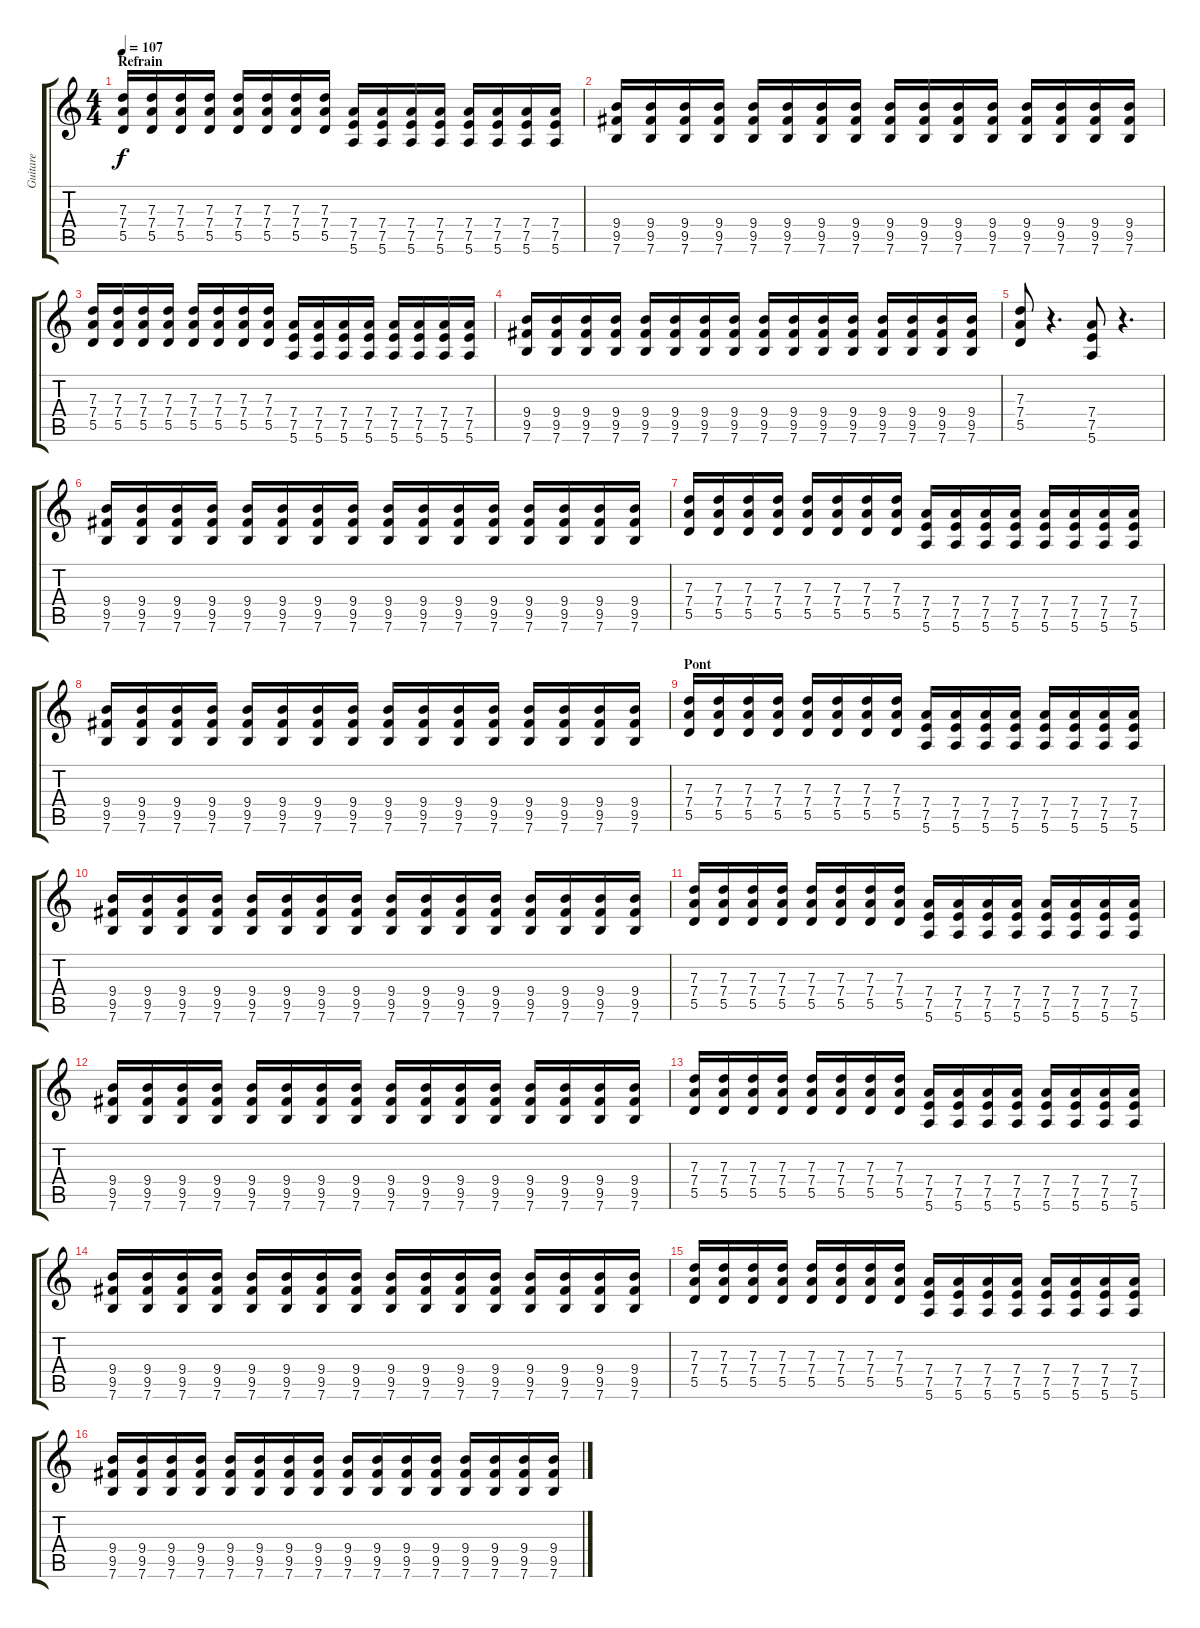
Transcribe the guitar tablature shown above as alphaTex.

\track ("Guitare" "Guitare") {instrument overdrivenguitar}
\staff {score tabs}
\tuning (E4 B3 G3 D3 A2 E2) {hide}
\ts (4 4)
\section ("" "Refrain")
\tempo 107
\clef g2
\ks c
(7.3 7.4 5.5).16{dy f} (7.3 7.4 5.5).16 (7.3 7.4 5.5).16 (7.3 7.4 5.5).16 (7.3 7.4 5.5).16 (7.3 7.4 5.5).16 (7.3 7.4 5.5).16 (7.3 7.4 5.5).16 (7.4 7.5 5.6).16 (7.4 7.5 5.6).16 (7.4 7.5 5.6).16 (7.4 7.5 5.6).16 (7.4 7.5 5.6).16 (7.4 7.5 5.6).16 (7.4 7.5 5.6).16 (7.4 7.5 5.6).16 |
(9.4 9.5 7.6).16 (9.4 9.5 7.6).16 (9.4 9.5 7.6).16 (9.4 9.5 7.6).16 (9.4 9.5 7.6).16 (9.4 9.5 7.6).16 (9.4 9.5 7.6).16 (9.4 9.5 7.6).16 (9.4 9.5 7.6).16 (9.4 9.5 7.6).16 (9.4 9.5 7.6).16 (9.4 9.5 7.6).16 (9.4 9.5 7.6).16 (9.4 9.5 7.6).16 (9.4 9.5 7.6).16 (9.4 9.5 7.6).16 |
(7.3 7.4 5.5).16 (7.3 7.4 5.5).16 (7.3 7.4 5.5).16 (7.3 7.4 5.5).16 (7.3 7.4 5.5).16 (7.3 7.4 5.5).16 (7.3 7.4 5.5).16 (7.3 7.4 5.5).16 (7.4 7.5 5.6).16 (7.4 7.5 5.6).16 (7.4 7.5 5.6).16 (7.4 7.5 5.6).16 (7.4 7.5 5.6).16 (7.4 7.5 5.6).16 (7.4 7.5 5.6).16 (7.4 7.5 5.6).16 |
(9.4 9.5 7.6).16 (9.4 9.5 7.6).16 (9.4 9.5 7.6).16 (9.4 9.5 7.6).16 (9.4 9.5 7.6).16 (9.4 9.5 7.6).16 (9.4 9.5 7.6).16 (9.4 9.5 7.6).16 (9.4 9.5 7.6).16 (9.4 9.5 7.6).16 (9.4 9.5 7.6).16 (9.4 9.5 7.6).16 (9.4 9.5 7.6).16 (9.4 9.5 7.6).16 (9.4 9.5 7.6).16 (9.4 9.5 7.6).16 |
(7.3 7.4 5.5).8 r.4{d} (7.4 7.5 5.6).8 r.4{d} |
(9.4 9.5 7.6).16 (9.4 9.5 7.6).16 (9.4 9.5 7.6).16 (9.4 9.5 7.6).16 (9.4 9.5 7.6).16 (9.4 9.5 7.6).16 (9.4 9.5 7.6).16 (9.4 9.5 7.6).16 (9.4 9.5 7.6).16 (9.4 9.5 7.6).16 (9.4 9.5 7.6).16 (9.4 9.5 7.6).16 (9.4 9.5 7.6).16 (9.4 9.5 7.6).16 (9.4 9.5 7.6).16 (9.4 9.5 7.6).16 |
(7.3 7.4 5.5).16 (7.3 7.4 5.5).16 (7.3 7.4 5.5).16 (7.3 7.4 5.5).16 (7.3 7.4 5.5).16 (7.3 7.4 5.5).16 (7.3 7.4 5.5).16 (7.3 7.4 5.5).16 (7.4 7.5 5.6).16 (7.4 7.5 5.6).16 (7.4 7.5 5.6).16 (7.4 7.5 5.6).16 (7.4 7.5 5.6).16 (7.4 7.5 5.6).16 (7.4 7.5 5.6).16 (7.4 7.5 5.6).16 |
(9.4 9.5 7.6).16 (9.4 9.5 7.6).16 (9.4 9.5 7.6).16 (9.4 9.5 7.6).16 (9.4 9.5 7.6).16 (9.4 9.5 7.6).16 (9.4 9.5 7.6).16 (9.4 9.5 7.6).16 (9.4 9.5 7.6).16 (9.4 9.5 7.6).16 (9.4 9.5 7.6).16 (9.4 9.5 7.6).16 (9.4 9.5 7.6).16 (9.4 9.5 7.6).16 (9.4 9.5 7.6).16 (9.4 9.5 7.6).16 |
\section ("" "Pont")
(7.3 7.4 5.5).16 (7.3 7.4 5.5).16 (7.3 7.4 5.5).16 (7.3 7.4 5.5).16 (7.3 7.4 5.5).16 (7.3 7.4 5.5).16 (7.3 7.4 5.5).16 (7.3 7.4 5.5).16 (7.4 7.5 5.6).16 (7.4 7.5 5.6).16 (7.4 7.5 5.6).16 (7.4 7.5 5.6).16 (7.4 7.5 5.6).16 (7.4 7.5 5.6).16 (7.4 7.5 5.6).16 (7.4 7.5 5.6).16 |
(9.4 9.5 7.6).16 (9.4 9.5 7.6).16 (9.4 9.5 7.6).16 (9.4 9.5 7.6).16 (9.4 9.5 7.6).16 (9.4 9.5 7.6).16 (9.4 9.5 7.6).16 (9.4 9.5 7.6).16 (9.4 9.5 7.6).16 (9.4 9.5 7.6).16 (9.4 9.5 7.6).16 (9.4 9.5 7.6).16 (9.4 9.5 7.6).16 (9.4 9.5 7.6).16 (9.4 9.5 7.6).16 (9.4 9.5 7.6).16 |
(7.3 7.4 5.5).16 (7.3 7.4 5.5).16 (7.3 7.4 5.5).16 (7.3 7.4 5.5).16 (7.3 7.4 5.5).16 (7.3 7.4 5.5).16 (7.3 7.4 5.5).16 (7.3 7.4 5.5).16 (7.4 7.5 5.6).16 (7.4 7.5 5.6).16 (7.4 7.5 5.6).16 (7.4 7.5 5.6).16 (7.4 7.5 5.6).16 (7.4 7.5 5.6).16 (7.4 7.5 5.6).16 (7.4 7.5 5.6).16 |
(9.4 9.5 7.6).16 (9.4 9.5 7.6).16 (9.4 9.5 7.6).16 (9.4 9.5 7.6).16 (9.4 9.5 7.6).16 (9.4 9.5 7.6).16 (9.4 9.5 7.6).16 (9.4 9.5 7.6).16 (9.4 9.5 7.6).16 (9.4 9.5 7.6).16 (9.4 9.5 7.6).16 (9.4 9.5 7.6).16 (9.4 9.5 7.6).16 (9.4 9.5 7.6).16 (9.4 9.5 7.6).16 (9.4 9.5 7.6).16 |
(7.3 7.4 5.5).16 (7.3 7.4 5.5).16 (7.3 7.4 5.5).16 (7.3 7.4 5.5).16 (7.3 7.4 5.5).16 (7.3 7.4 5.5).16 (7.3 7.4 5.5).16 (7.3 7.4 5.5).16 (7.4 7.5 5.6).16 (7.4 7.5 5.6).16 (7.4 7.5 5.6).16 (7.4 7.5 5.6).16 (7.4 7.5 5.6).16 (7.4 7.5 5.6).16 (7.4 7.5 5.6).16 (7.4 7.5 5.6).16 |
(9.4 9.5 7.6).16 (9.4 9.5 7.6).16 (9.4 9.5 7.6).16 (9.4 9.5 7.6).16 (9.4 9.5 7.6).16 (9.4 9.5 7.6).16 (9.4 9.5 7.6).16 (9.4 9.5 7.6).16 (9.4 9.5 7.6).16 (9.4 9.5 7.6).16 (9.4 9.5 7.6).16 (9.4 9.5 7.6).16 (9.4 9.5 7.6).16 (9.4 9.5 7.6).16 (9.4 9.5 7.6).16 (9.4 9.5 7.6).16 |
(7.3 7.4 5.5).16 (7.3 7.4 5.5).16 (7.3 7.4 5.5).16 (7.3 7.4 5.5).16 (7.3 7.4 5.5).16 (7.3 7.4 5.5).16 (7.3 7.4 5.5).16 (7.3 7.4 5.5).16 (7.4 7.5 5.6).16 (7.4 7.5 5.6).16 (7.4 7.5 5.6).16 (7.4 7.5 5.6).16 (7.4 7.5 5.6).16 (7.4 7.5 5.6).16 (7.4 7.5 5.6).16 (7.4 7.5 5.6).16 |
(9.4 9.5 7.6).16 (9.4 9.5 7.6).16 (9.4 9.5 7.6).16 (9.4 9.5 7.6).16 (9.4 9.5 7.6).16 (9.4 9.5 7.6).16 (9.4 9.5 7.6).16 (9.4 9.5 7.6).16 (9.4 9.5 7.6).16 (9.4 9.5 7.6).16 (9.4 9.5 7.6).16 (9.4 9.5 7.6).16 (9.4 9.5 7.6).16 (9.4 9.5 7.6).16 (9.4 9.5 7.6).16 (9.4 9.5 7.6).16
